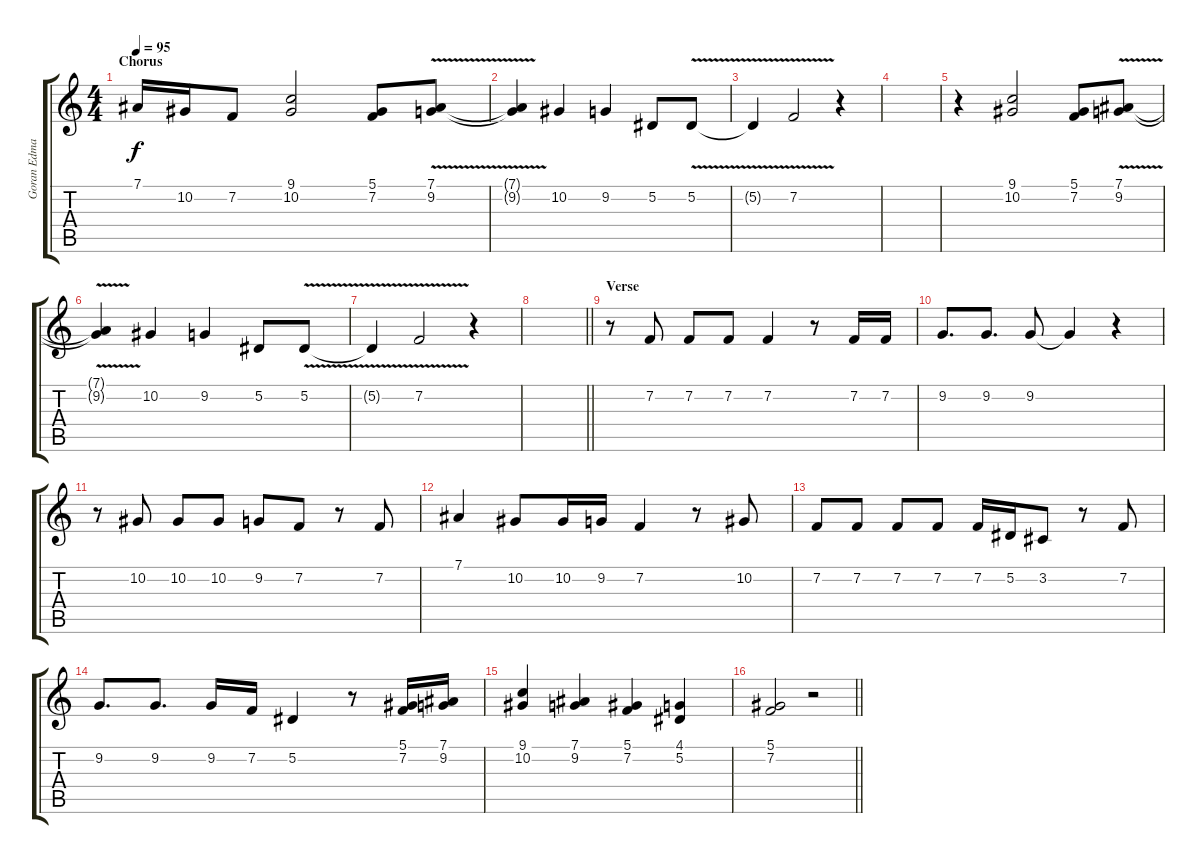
\track ("Goran Edman" "Goran Edma") {instrument lead2sawtooth}
\staff {score tabs}
\tuning (Eb4 Bb3 Gb3 Db3 Ab2 Eb2) {hide}
\ts (4 4)
\section ("" "Chorus")
\tempo 95
\clef g2
\ks c
7.1.16{dy f} 10.2.16 7.2.8 (9.1 10.2).2 (5.1 7.2).8 (7.1 9.2{v}).8 |
(7.1{t} 9.2{t}).4 10.2.4 9.2.4 5.2.8 5.2{v}.8 |
5.2{t}.4 7.2{v}.2 r.4 |
|
r.4 (9.1 10.2).2 (5.1 7.2).8 (7.1 9.2{v}).8 |
(7.1{t} 9.2{t}).4 10.2.4 9.2.4 5.2.8 5.2{v}.8 |
5.2{t}.4 7.2{v}.2 r.4 |
\barLineRight lightlight
|
\section ("" "Verse")
r.8 7.2.8 7.2.8 7.2.8 7.2.4 r.8 7.2.16 7.2.16 |
9.2.8{d} 9.2.8{d} 9.2.8 9.2{t}.4 r.4 |
r.8 10.2.8 10.2.8 10.2.8 9.2.8 7.2.8 r.8 7.2.8 |
7.1.4 10.2.8 10.2.16 9.2.16 7.2.4 r.8 10.2.8 |
7.2.8 7.2.8 7.2.8 7.2.8 7.2.16 5.2.16 3.2.8 r.8 7.2.8 |
9.2.8{d} 9.2.8{d} 9.2.16 7.2.16 5.2.4 r.8 (5.1 7.2).16 (7.1 9.2).16 |
(9.1 10.2).4 (7.1 9.2).4 (5.1 7.2).4 (4.1 5.2).4 |
\barLineRight lightlight
(5.1 7.2).2 r.2
